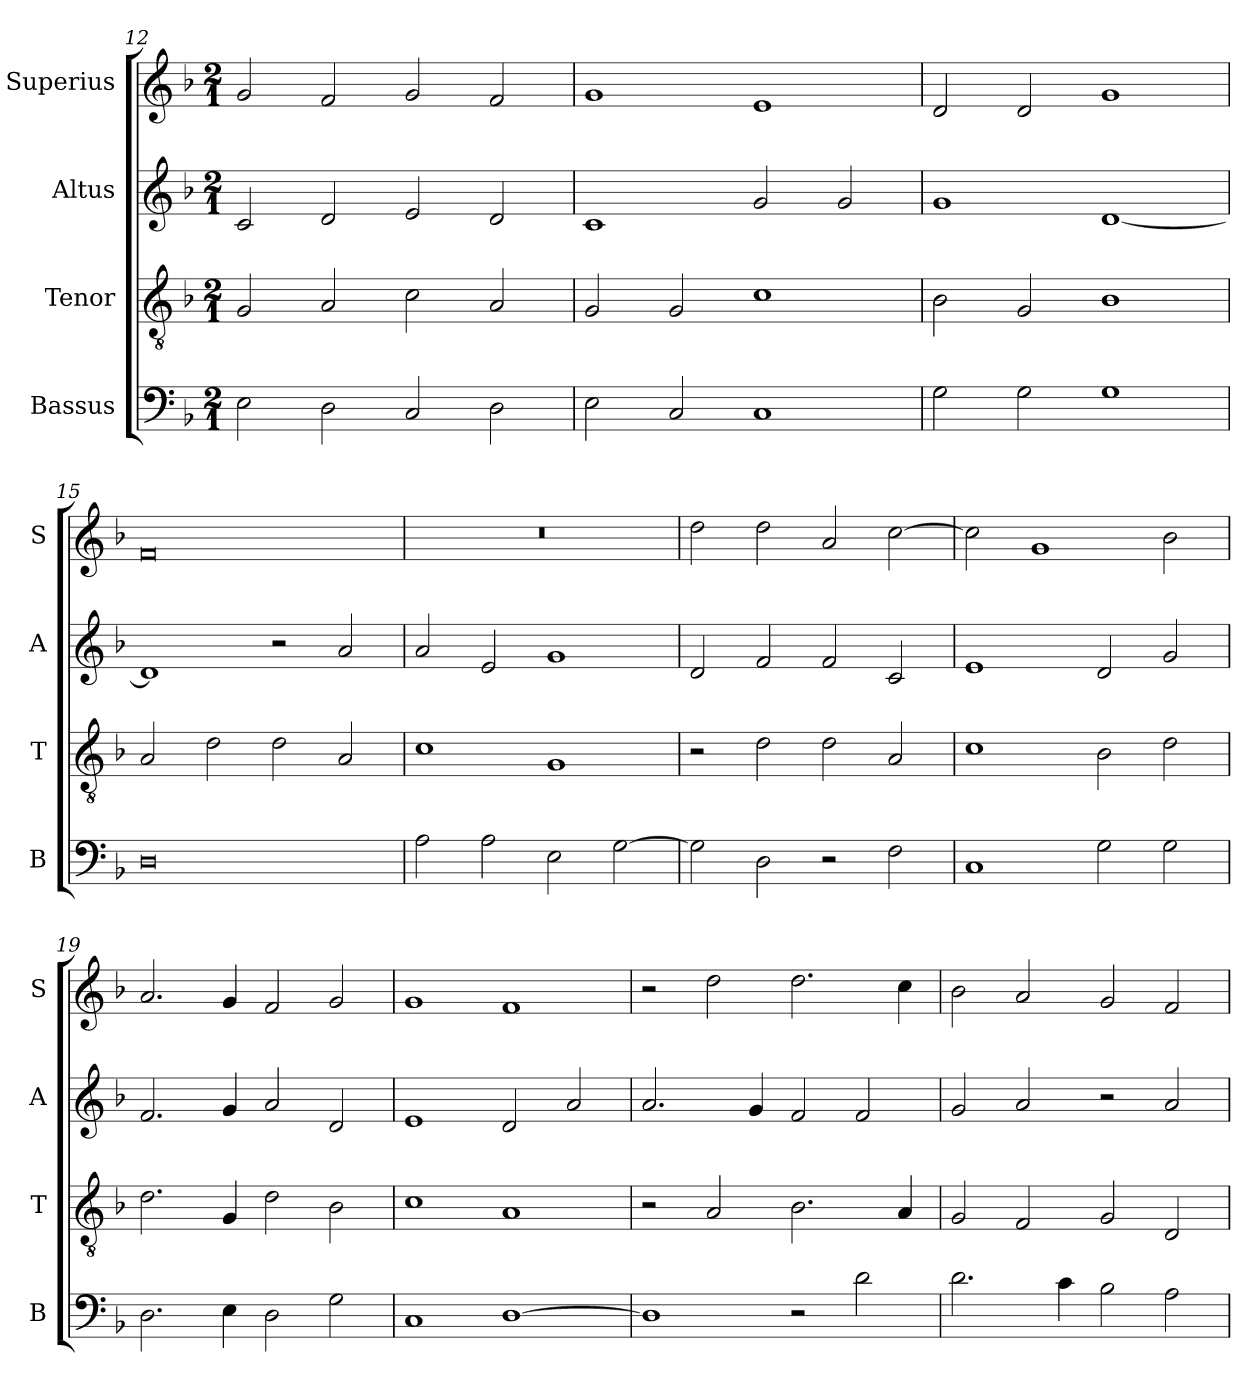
**kern	**kern	**kern	**kern
*part4	*part3	*part2	*part1
*staff4	*staff3	*staff2	*staff1
*I"Bassus	*I"Tenor	*I"Altus	*I"Superius
*I'B	*I'T	*I'A	*I'S
*clefF4	*clefGv2	*clefG2	*clefG2
*k[b-]	*k[b-]	*k[b-]	*k[b-]
*F:	*F:	*F:	*F:
*M2/1	*M2/1	*M2/1	*M2/1
=12	=12	=12	=12
2E	2G	2c	2g
2D	2A	2d	2f
2C	2c	2e	2g
2D	2A	2d	2f
=13	=13	=13	=13
2E	2G	1c	1g
2C	2G	.	.
1C	1c	2g	1e
.	.	2g	.
=14	=14	=14	=14
2G	2B-	1g	2d
2G	2G	.	2d
1G	1B-	[1d	1g
=15	=15	=15	=15
0D	2A	1d]	0f
.	2d	.	.
.	2d	2r	.
.	2A	2a	.
=16	=16	=16	=16
2A	1c	2a	0r
2A	.	2e	.
2E	1G	1g	.
[2G	.	.	.
=17	=17	=17	=17
2G]	2r	2d	2dd
2D	2d	2f	2dd
2r	2d	2f	2a
2F	2A	2c	[2cc
=18	=18	=18	=18
1C	1c	1e	2cc]
.	.	.	1g
2G	2B-	2d	.
2G	2d	2g	2b-
=19	=19	=19	=19
2.D	2.d	2.f	2.a
4E	4G	4g	4g
2D	2d	2a	2f
2G	2B-	2d	2g
=20	=20	=20	=20
1C	1c	1e	1g
[1D	1A	2d	1f
.	.	2a	.
=21	=21	=21	=21
1D]	2r	2.a	2r
.	2A	.	2dd
.	.	4g	.
2r	2.B-	2f	2.dd
2d	.	2f	.
.	4A	.	4cc
=22	=22	=22	=22
2.d	2G	2g	2b-
.	2F	2a	2a
4c	.	.	.
2B-	2G	2r	2g
2A	2D	2a	2f
=	=	=	=
*-	*-	*-	*-
